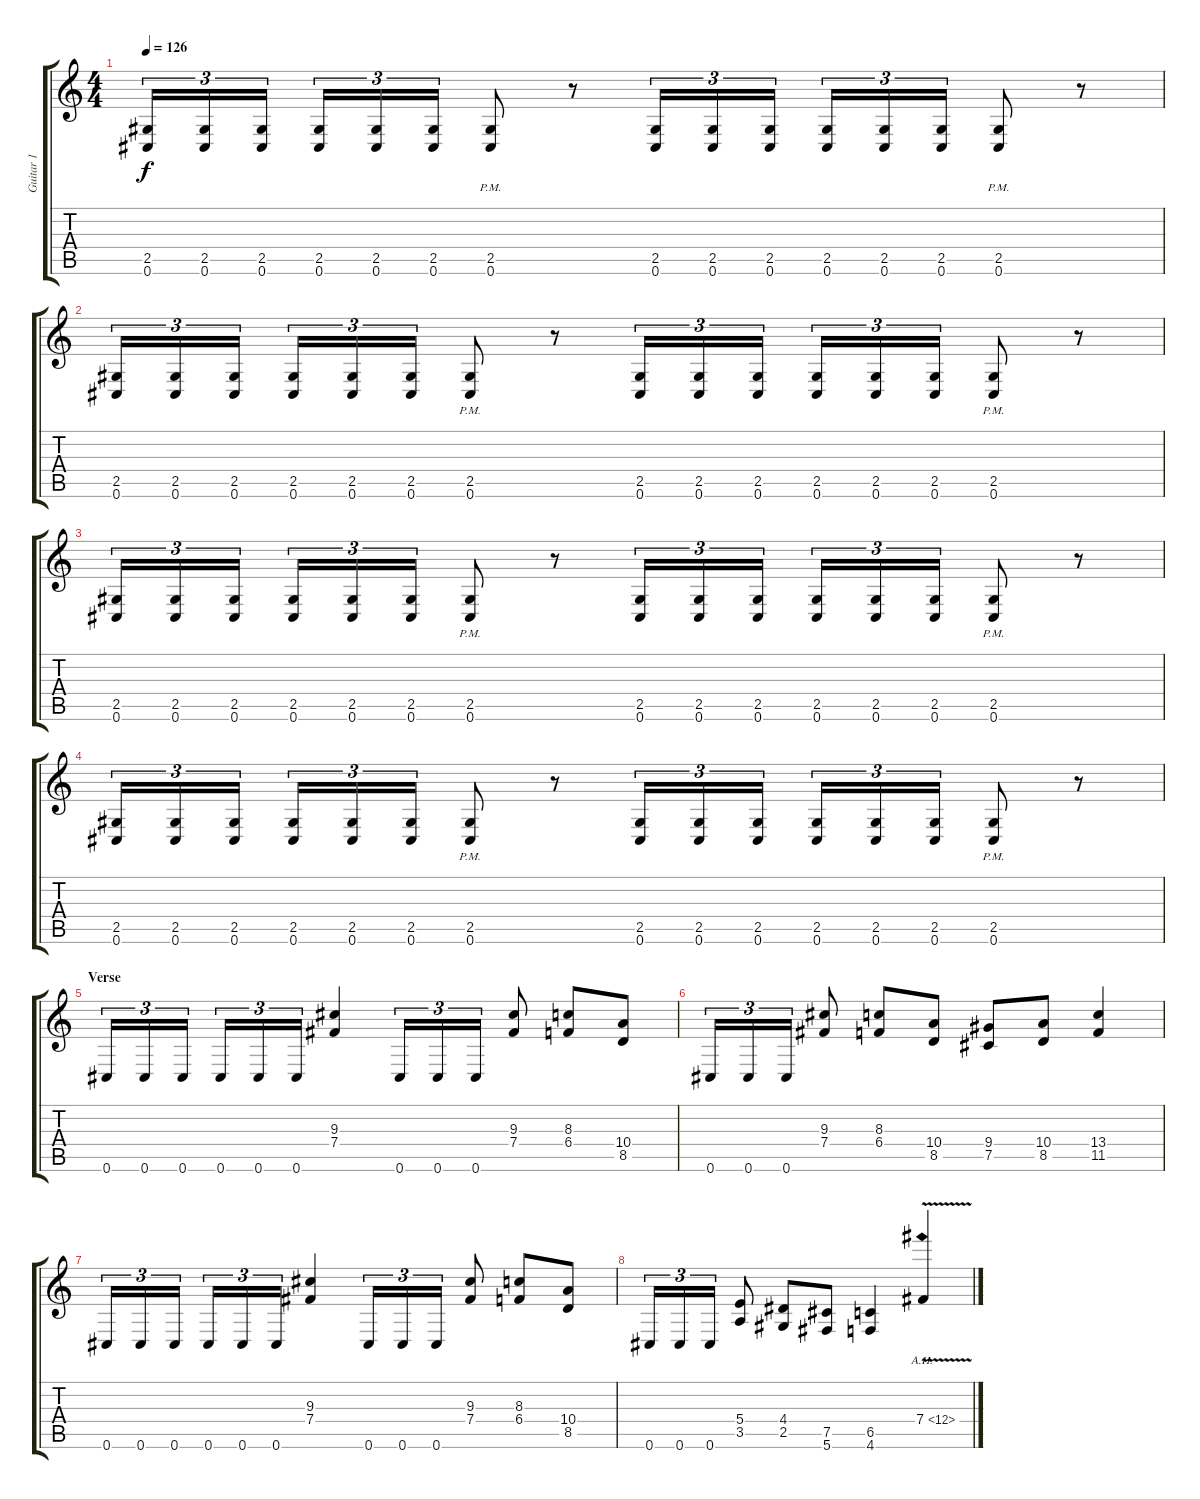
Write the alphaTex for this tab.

\track ("Guitar 1" "Guitar 1") {instrument distortionguitar}
\staff {score tabs}
\tuning (Db4 Ab3 E3 B2 Gb2 Db2) {hide}
\ts (4 4)
\tempo 126
\clef g2
\ks c
(2.5 0.6).16{tu (3 2) dy f} (2.5 0.6).16{tu (3 2)} (2.5 0.6).16{tu (3 2)} (2.5 0.6).16{tu (3 2)} (2.5 0.6).16{tu (3 2)} (2.5 0.6).16{tu (3 2)} (2.5{pm} 0.6{pm}).8 r.8 (2.5 0.6).16{tu (3 2)} (2.5 0.6).16{tu (3 2)} (2.5 0.6).16{tu (3 2)} (2.5 0.6).16{tu (3 2)} (2.5 0.6).16{tu (3 2)} (2.5 0.6).16{tu (3 2)} (2.5{pm} 0.6{pm}).8 r.8 |
(2.5 0.6).16{tu (3 2)} (2.5 0.6).16{tu (3 2)} (2.5 0.6).16{tu (3 2)} (2.5 0.6).16{tu (3 2)} (2.5 0.6).16{tu (3 2)} (2.5 0.6).16{tu (3 2)} (2.5{pm} 0.6{pm}).8 r.8 (2.5 0.6).16{tu (3 2)} (2.5 0.6).16{tu (3 2)} (2.5 0.6).16{tu (3 2)} (2.5 0.6).16{tu (3 2)} (2.5 0.6).16{tu (3 2)} (2.5 0.6).16{tu (3 2)} (2.5{pm} 0.6{pm}).8 r.8 |
(2.5 0.6).16{tu (3 2)} (2.5 0.6).16{tu (3 2)} (2.5 0.6).16{tu (3 2)} (2.5 0.6).16{tu (3 2)} (2.5 0.6).16{tu (3 2)} (2.5 0.6).16{tu (3 2)} (2.5{pm} 0.6{pm}).8 r.8 (2.5 0.6).16{tu (3 2)} (2.5 0.6).16{tu (3 2)} (2.5 0.6).16{tu (3 2)} (2.5 0.6).16{tu (3 2)} (2.5 0.6).16{tu (3 2)} (2.5 0.6).16{tu (3 2)} (2.5{pm} 0.6{pm}).8 r.8 |
(2.5 0.6).16{tu (3 2)} (2.5 0.6).16{tu (3 2)} (2.5 0.6).16{tu (3 2)} (2.5 0.6).16{tu (3 2)} (2.5 0.6).16{tu (3 2)} (2.5 0.6).16{tu (3 2)} (2.5{pm} 0.6{pm}).8 r.8 (2.5 0.6).16{tu (3 2)} (2.5 0.6).16{tu (3 2)} (2.5 0.6).16{tu (3 2)} (2.5 0.6).16{tu (3 2)} (2.5 0.6).16{tu (3 2)} (2.5 0.6).16{tu (3 2)} (2.5{pm} 0.6{pm}).8 r.8 |
\section ("" "Verse")
0.6.16{tu (3 2)} 0.6.16{tu (3 2)} 0.6.16{tu (3 2)} 0.6.16{tu (3 2)} 0.6.16{tu (3 2)} 0.6.16{tu (3 2)} (9.3 7.4).4 0.6.16{tu (3 2)} 0.6.16{tu (3 2)} 0.6.16{tu (3 2)} (9.3 7.4).8 (8.3 6.4).8 (10.4 8.5).8 |
0.6.16{tu (3 2)} 0.6.16{tu (3 2)} 0.6.16{tu (3 2)} (9.3 7.4).8 (8.3 6.4).8 (10.4 8.5).8 (9.4 7.5).8 (10.4 8.5).8 (13.4 11.5).4 |
0.6.16{tu (3 2)} 0.6.16{tu (3 2)} 0.6.16{tu (3 2)} 0.6.16{tu (3 2)} 0.6.16{tu (3 2)} 0.6.16{tu (3 2)} (9.3 7.4).4 0.6.16{tu (3 2)} 0.6.16{tu (3 2)} 0.6.16{tu (3 2)} (9.3 7.4).8 (8.3 6.4).8 (10.4 8.5).8 |
0.6.16{tu (3 2)} 0.6.16{tu (3 2)} 0.6.16{tu (3 2)} (5.4 3.5).8 (4.4 2.5).8 (7.5 5.6).8 (6.5 4.6).4 7.4{ah 5 v}.4
